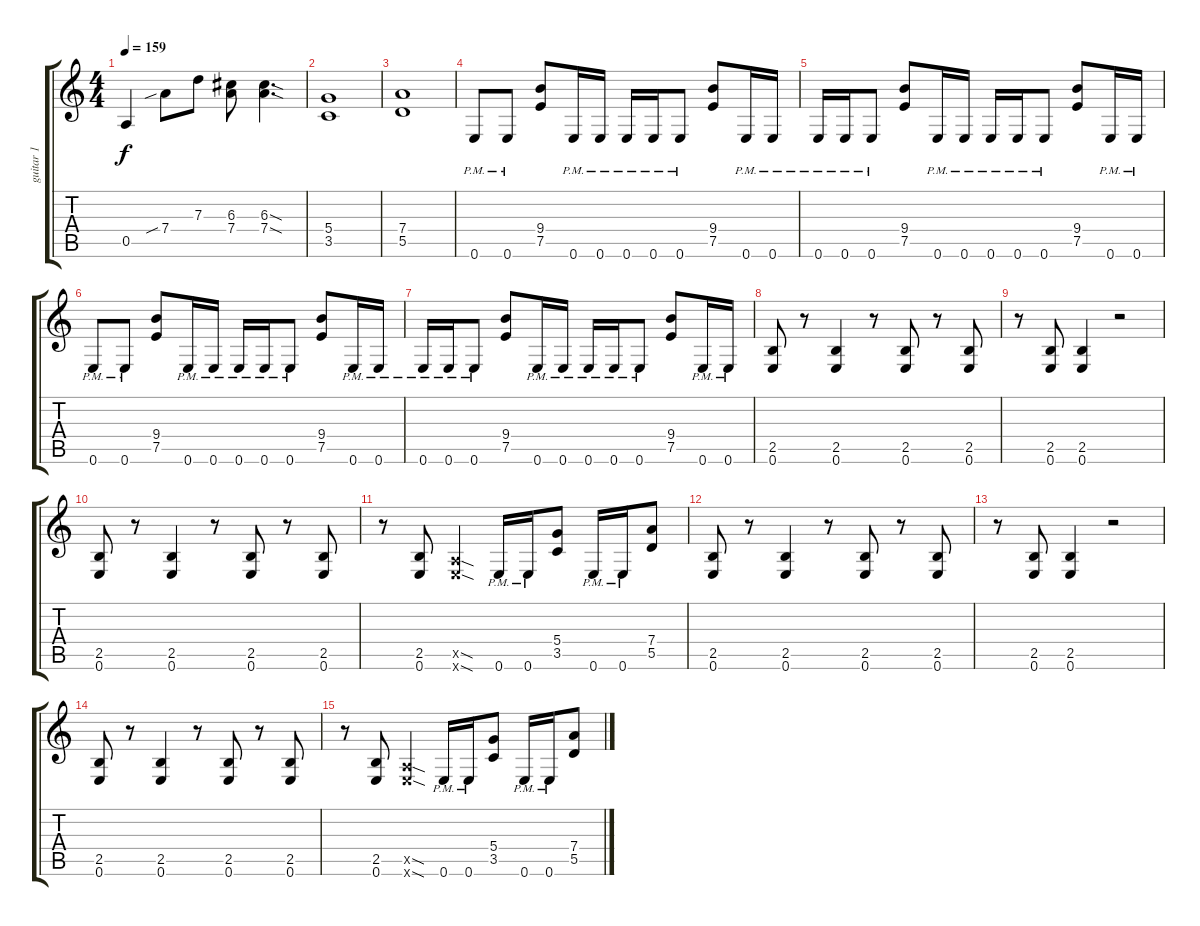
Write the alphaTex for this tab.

\track ("guitar 1" "guitar 1") {instrument distortionguitar}
\staff {score tabs}
\tuning (E4 B3 G3 D3 A2 E2) {hide}
\ts (4 4)
\tempo 159
\clef g2
\ks c
0.5.4{dy f} 7.4{sib}.8 7.3.8 (6.3 7.4).8 (6.3{sod} 7.4{sod}).4{d} |
(5.4 3.5).1 |
(7.4 5.5).1 |
0.6{pm}.8 0.6{pm}.8 (9.4 7.5).8 0.6{pm}.16 0.6{pm}.16 0.6{pm}.16 0.6{pm}.16 0.6{pm}.8 (9.4 7.5).8 0.6{pm}.16 0.6{pm}.16 |
0.6{pm}.16 0.6{pm}.16 0.6{pm}.8 (9.4 7.5).8 0.6{pm}.16 0.6{pm}.16 0.6{pm}.16 0.6{pm}.16 0.6{pm}.8 (9.4 7.5).8 0.6{pm}.16 0.6{pm}.16 |
0.6{pm}.8 0.6{pm}.8 (9.4 7.5).8 0.6{pm}.16 0.6{pm}.16 0.6{pm}.16 0.6{pm}.16 0.6{pm}.8 (9.4 7.5).8 0.6{pm}.16 0.6{pm}.16 |
0.6{pm}.16 0.6{pm}.16 0.6{pm}.8 (9.4 7.5).8 0.6{pm}.16 0.6{pm}.16 0.6{pm}.16 0.6{pm}.16 0.6{pm}.8 (9.4 7.5).8 0.6{pm}.16 0.6{pm}.16 |
(2.5 0.6).8 r.8 (2.5 0.6).4 r.8 (2.5 0.6).8 r.8 (2.5 0.6).8 |
r.8 (2.5 0.6).8 (2.5 0.6).4 r.2 |
(2.5 0.6).8 r.8 (2.5 0.6).4 r.8 (2.5 0.6).8 r.8 (2.5 0.6).8 |
r.8 (2.5 0.6).8 (0.5{sod x} 0.6{sod x}).4 0.6{pm}.16 0.6{pm}.16 (5.4 3.5).8 0.6{pm}.16 0.6{pm}.16 (7.4 5.5).8 |
(2.5 0.6).8 r.8 (2.5 0.6).4 r.8 (2.5 0.6).8 r.8 (2.5 0.6).8 |
r.8 (2.5 0.6).8 (2.5 0.6).4 r.2 |
(2.5 0.6).8 r.8 (2.5 0.6).4 r.8 (2.5 0.6).8 r.8 (2.5 0.6).8 |
r.8 (2.5 0.6).8 (0.5{sod x} 0.6{sod x}).4 0.6{pm}.16 0.6{pm}.16 (5.4 3.5).8 0.6{pm}.16 0.6{pm}.16 (7.4 5.5).8
